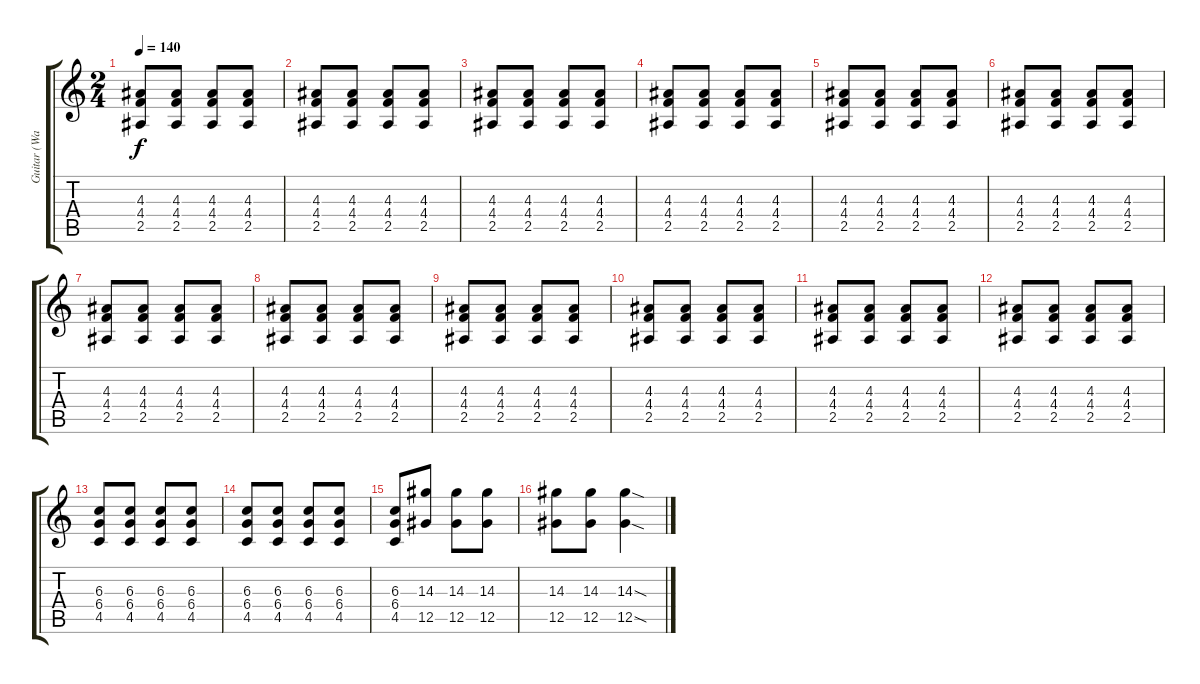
\track ("Guitar (Wade McNeil)" "Guitar (Wa") {instrument distortionguitar}
\staff {score tabs}
\tuning (Eb4 Bb3 Gb3 Db3 Ab2 Eb2) {hide}
\ts (2 4)
\tempo 140
\clef g2
\ks c
(4.3 4.4 2.5).8{dy f} (4.3 4.4 2.5).8 (4.3 4.4 2.5).8 (4.3 4.4 2.5).8 |
(4.3 4.4 2.5).8 (4.3 4.4 2.5).8 (4.3 4.4 2.5).8 (4.3 4.4 2.5).8 |
(4.3 4.4 2.5).8 (4.3 4.4 2.5).8 (4.3 4.4 2.5).8 (4.3 4.4 2.5).8 |
(4.3 4.4 2.5).8 (4.3 4.4 2.5).8 (4.3 4.4 2.5).8 (4.3 4.4 2.5).8 |
(4.3 4.4 2.5).8 (4.3 4.4 2.5).8 (4.3 4.4 2.5).8 (4.3 4.4 2.5).8 |
(4.3 4.4 2.5).8 (4.3 4.4 2.5).8 (4.3 4.4 2.5).8 (4.3 4.4 2.5).8 |
(4.3 4.4 2.5).8 (4.3 4.4 2.5).8 (4.3 4.4 2.5).8 (4.3 4.4 2.5).8 |
(4.3 4.4 2.5).8 (4.3 4.4 2.5).8 (4.3 4.4 2.5).8 (4.3 4.4 2.5).8 |
(4.3 4.4 2.5).8 (4.3 4.4 2.5).8 (4.3 4.4 2.5).8 (4.3 4.4 2.5).8 |
(4.3 4.4 2.5).8 (4.3 4.4 2.5).8 (4.3 4.4 2.5).8 (4.3 4.4 2.5).8 |
(4.3 4.4 2.5).8 (4.3 4.4 2.5).8 (4.3 4.4 2.5).8 (4.3 4.4 2.5).8 |
(4.3 4.4 2.5).8 (4.3 4.4 2.5).8 (4.3 4.4 2.5).8 (4.3 4.4 2.5).8 |
(6.3 6.4 4.5).8 (6.3 6.4 4.5).8 (6.3 6.4 4.5).8 (6.3 6.4 4.5).8 |
(6.3 6.4 4.5).8 (6.3 6.4 4.5).8 (6.3 6.4 4.5).8 (6.3 6.4 4.5).8 |
(6.3 6.4 4.5).8 (14.3 12.5).8 (14.3 12.5).8 (14.3 12.5).8 |
(14.3 12.5).8 (14.3 12.5).8 (14.3{sod} 12.5{sod}).4
